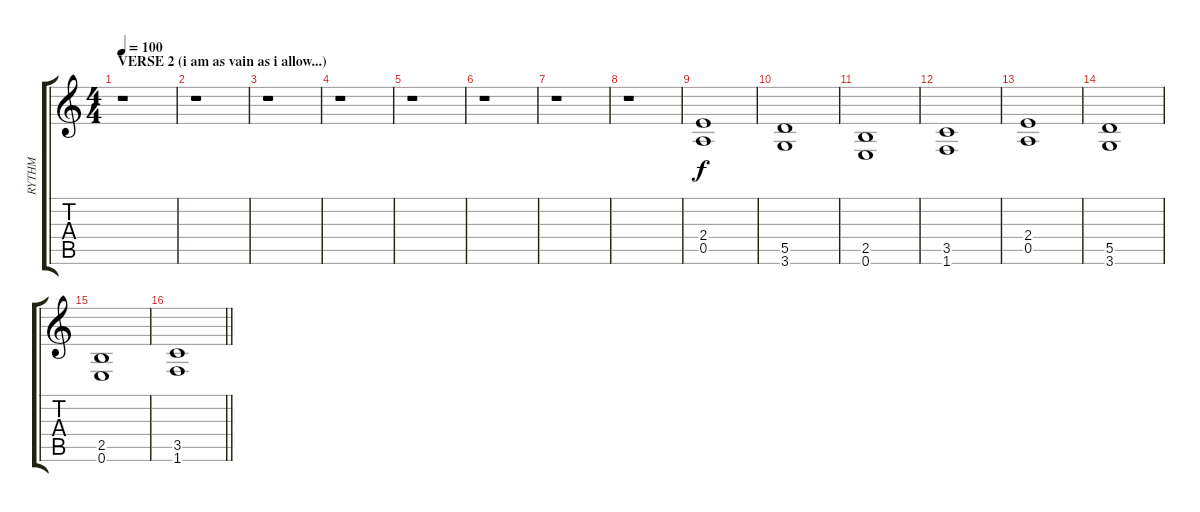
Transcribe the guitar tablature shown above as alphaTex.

\track ("RYTHM" "RYTHM") {instrument overdrivenguitar bank 255}
\staff {score tabs}
\tuning (E4 B3 G3 D3 A2 E2) {hide}
\ts (4 4)
\section ("" "VERSE 2 (i am as vain as i allow...)")
\tempo 100
\clef g2
\ks c
r.1{dy f} |
r.1 |
r.1 |
r.1 |
r.1 |
r.1 |
r.1 |
r.1 |
(2.4 0.5).1 |
(5.5 3.6).1 |
(2.5 0.6).1 |
(3.5 1.6).1 |
(2.4 0.5).1 |
(5.5 3.6).1 |
(2.5 0.6).1 |
\barLineRight lightlight
(3.5 1.6).1
